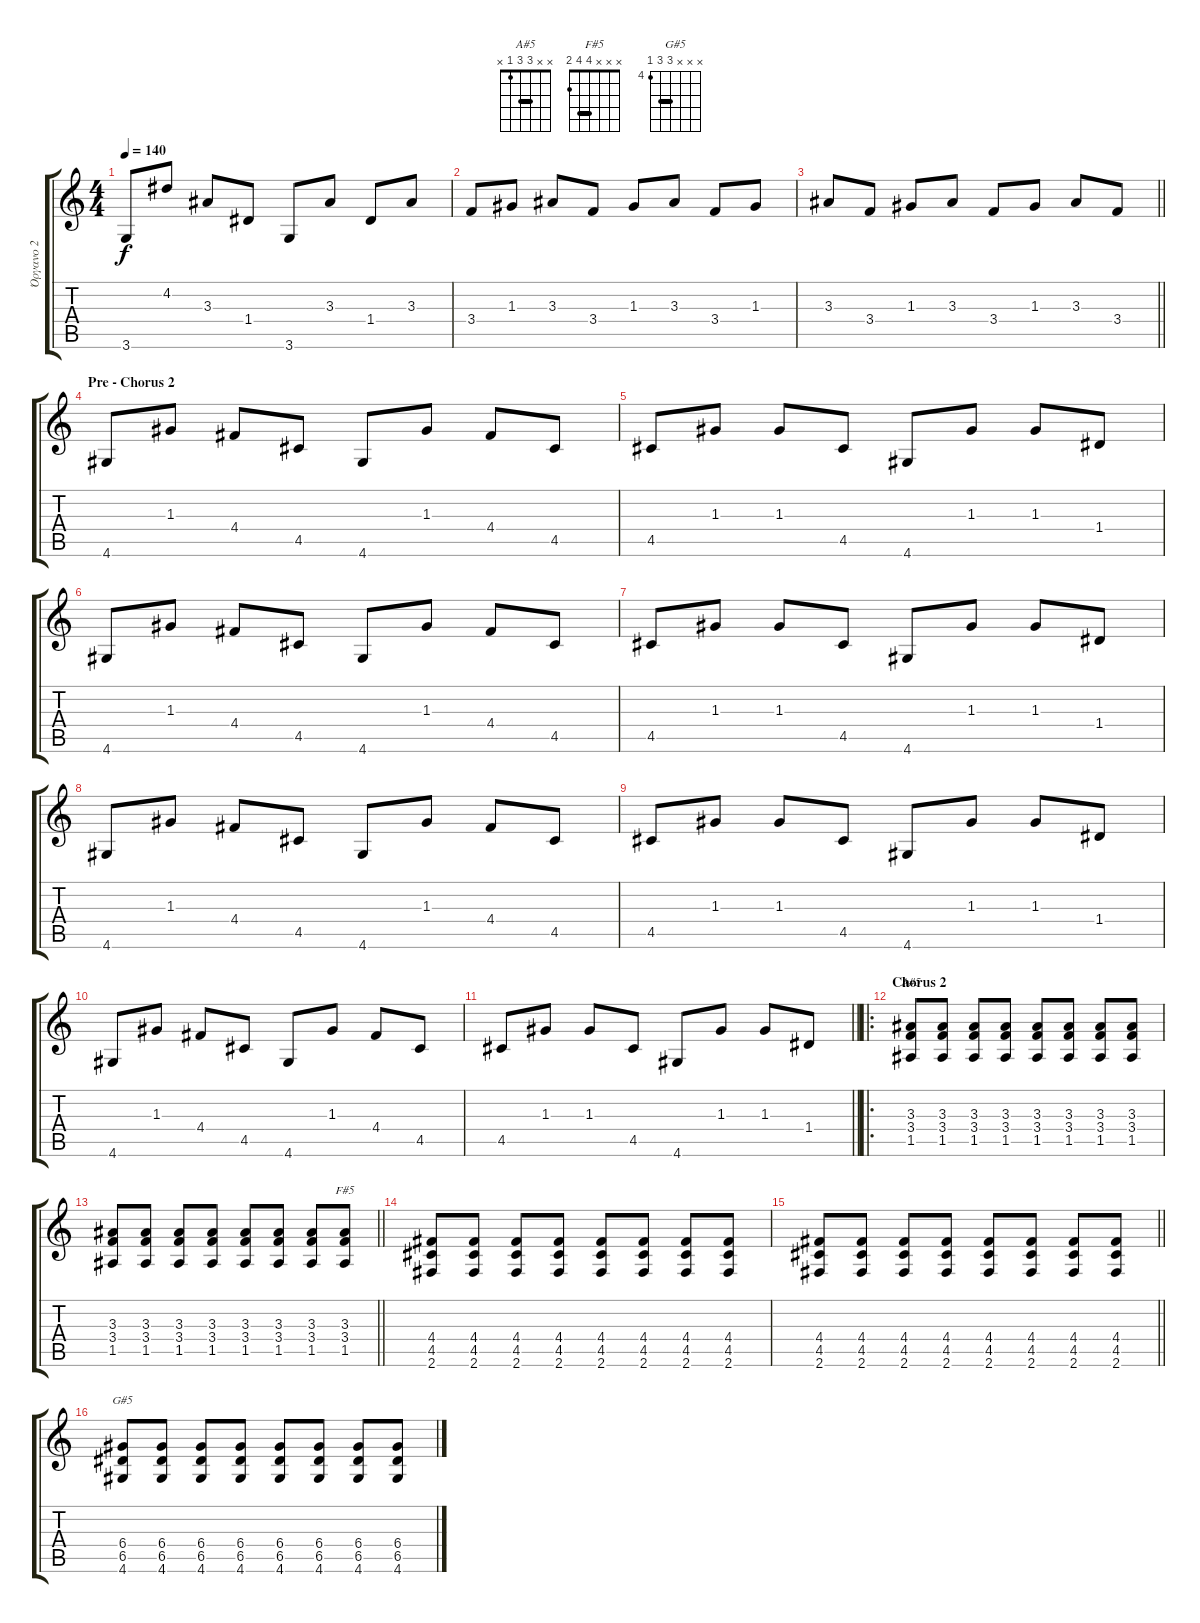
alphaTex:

\track ("Όργανο 2" "Όργανο 2") {instrument electricguitarclean}
\staff {score tabs}
\tuning (E4 B3 G3 D3 A2 E2) {hide}
\chord ("A#5" x x 3 3 1 x) {barre 3}
\chord ("F#5" x x x 4 4 2) {barre 4}
\chord ("G#5" x x x 6 6 4) {firstfret 4 barre 6}
\ts (4 4)
\tempo 140
\clef g2
\ks c
3.6.8{dy f} 4.2.8 3.3.8 1.4.8 3.6.8 3.3.8 1.4.8 3.3.8 |
3.4.8 1.3.8 3.3.8 3.4.8 1.3.8 3.3.8 3.4.8 1.3.8 |
\barLineRight lightlight
3.3.8 3.4.8 1.3.8 3.3.8 3.4.8 1.3.8 3.3.8 3.4.8 |
\section ("" "Pre - Chorus 2")
4.6.8 1.3.8 4.4.8 4.5.8 4.6.8 1.3.8 4.4.8 4.5.8 |
4.5.8 1.3.8 1.3.8 4.5.8 4.6.8 1.3.8 1.3.8 1.4.8 |
4.6.8 1.3.8 4.4.8 4.5.8 4.6.8 1.3.8 4.4.8 4.5.8 |
4.5.8 1.3.8 1.3.8 4.5.8 4.6.8 1.3.8 1.3.8 1.4.8 |
4.6.8 1.3.8 4.4.8 4.5.8 4.6.8 1.3.8 4.4.8 4.5.8 |
4.5.8 1.3.8 1.3.8 4.5.8 4.6.8 1.3.8 1.3.8 1.4.8 |
4.6.8 1.3.8 4.4.8 4.5.8 4.6.8 1.3.8 4.4.8 4.5.8 |
\barLineRight lightlight
4.5.8 1.3.8 1.3.8 4.5.8 4.6.8 1.3.8 1.3.8 1.4.8 |
\ro
\section ("" "Chorus 2")
(3.3 3.4 1.5).8{ch "A#5" instrument distortionguitar} (3.3 3.4 1.5).8 (3.3 3.4 1.5).8 (3.3 3.4 1.5).8 (3.3 3.4 1.5).8 (3.3 3.4 1.5).8 (3.3 3.4 1.5).8 (3.3 3.4 1.5).8 |
\barLineRight lightlight
(3.3 3.4 1.5).8 (3.3 3.4 1.5).8 (3.3 3.4 1.5).8 (3.3 3.4 1.5).8 (3.3 3.4 1.5).8 (3.3 3.4 1.5).8 (3.3 3.4 1.5).8 (3.3 3.4 1.5).8{ch "F#5"} |
(4.4 4.5 2.6).8 (4.4 4.5 2.6).8 (4.4 4.5 2.6).8 (4.4 4.5 2.6).8 (4.4 4.5 2.6).8 (4.4 4.5 2.6).8 (4.4 4.5 2.6).8 (4.4 4.5 2.6).8 |
\barLineRight lightlight
(4.4 4.5 2.6).8 (4.4 4.5 2.6).8 (4.4 4.5 2.6).8 (4.4 4.5 2.6).8 (4.4 4.5 2.6).8 (4.4 4.5 2.6).8 (4.4 4.5 2.6).8 (4.4 4.5 2.6).8 |
(6.4 6.5 4.6).8{ch "G#5"} (6.4 6.5 4.6).8 (6.4 6.5 4.6).8 (6.4 6.5 4.6).8 (6.4 6.5 4.6).8 (6.4 6.5 4.6).8 (6.4 6.5 4.6).8 (6.4 6.5 4.6).8
